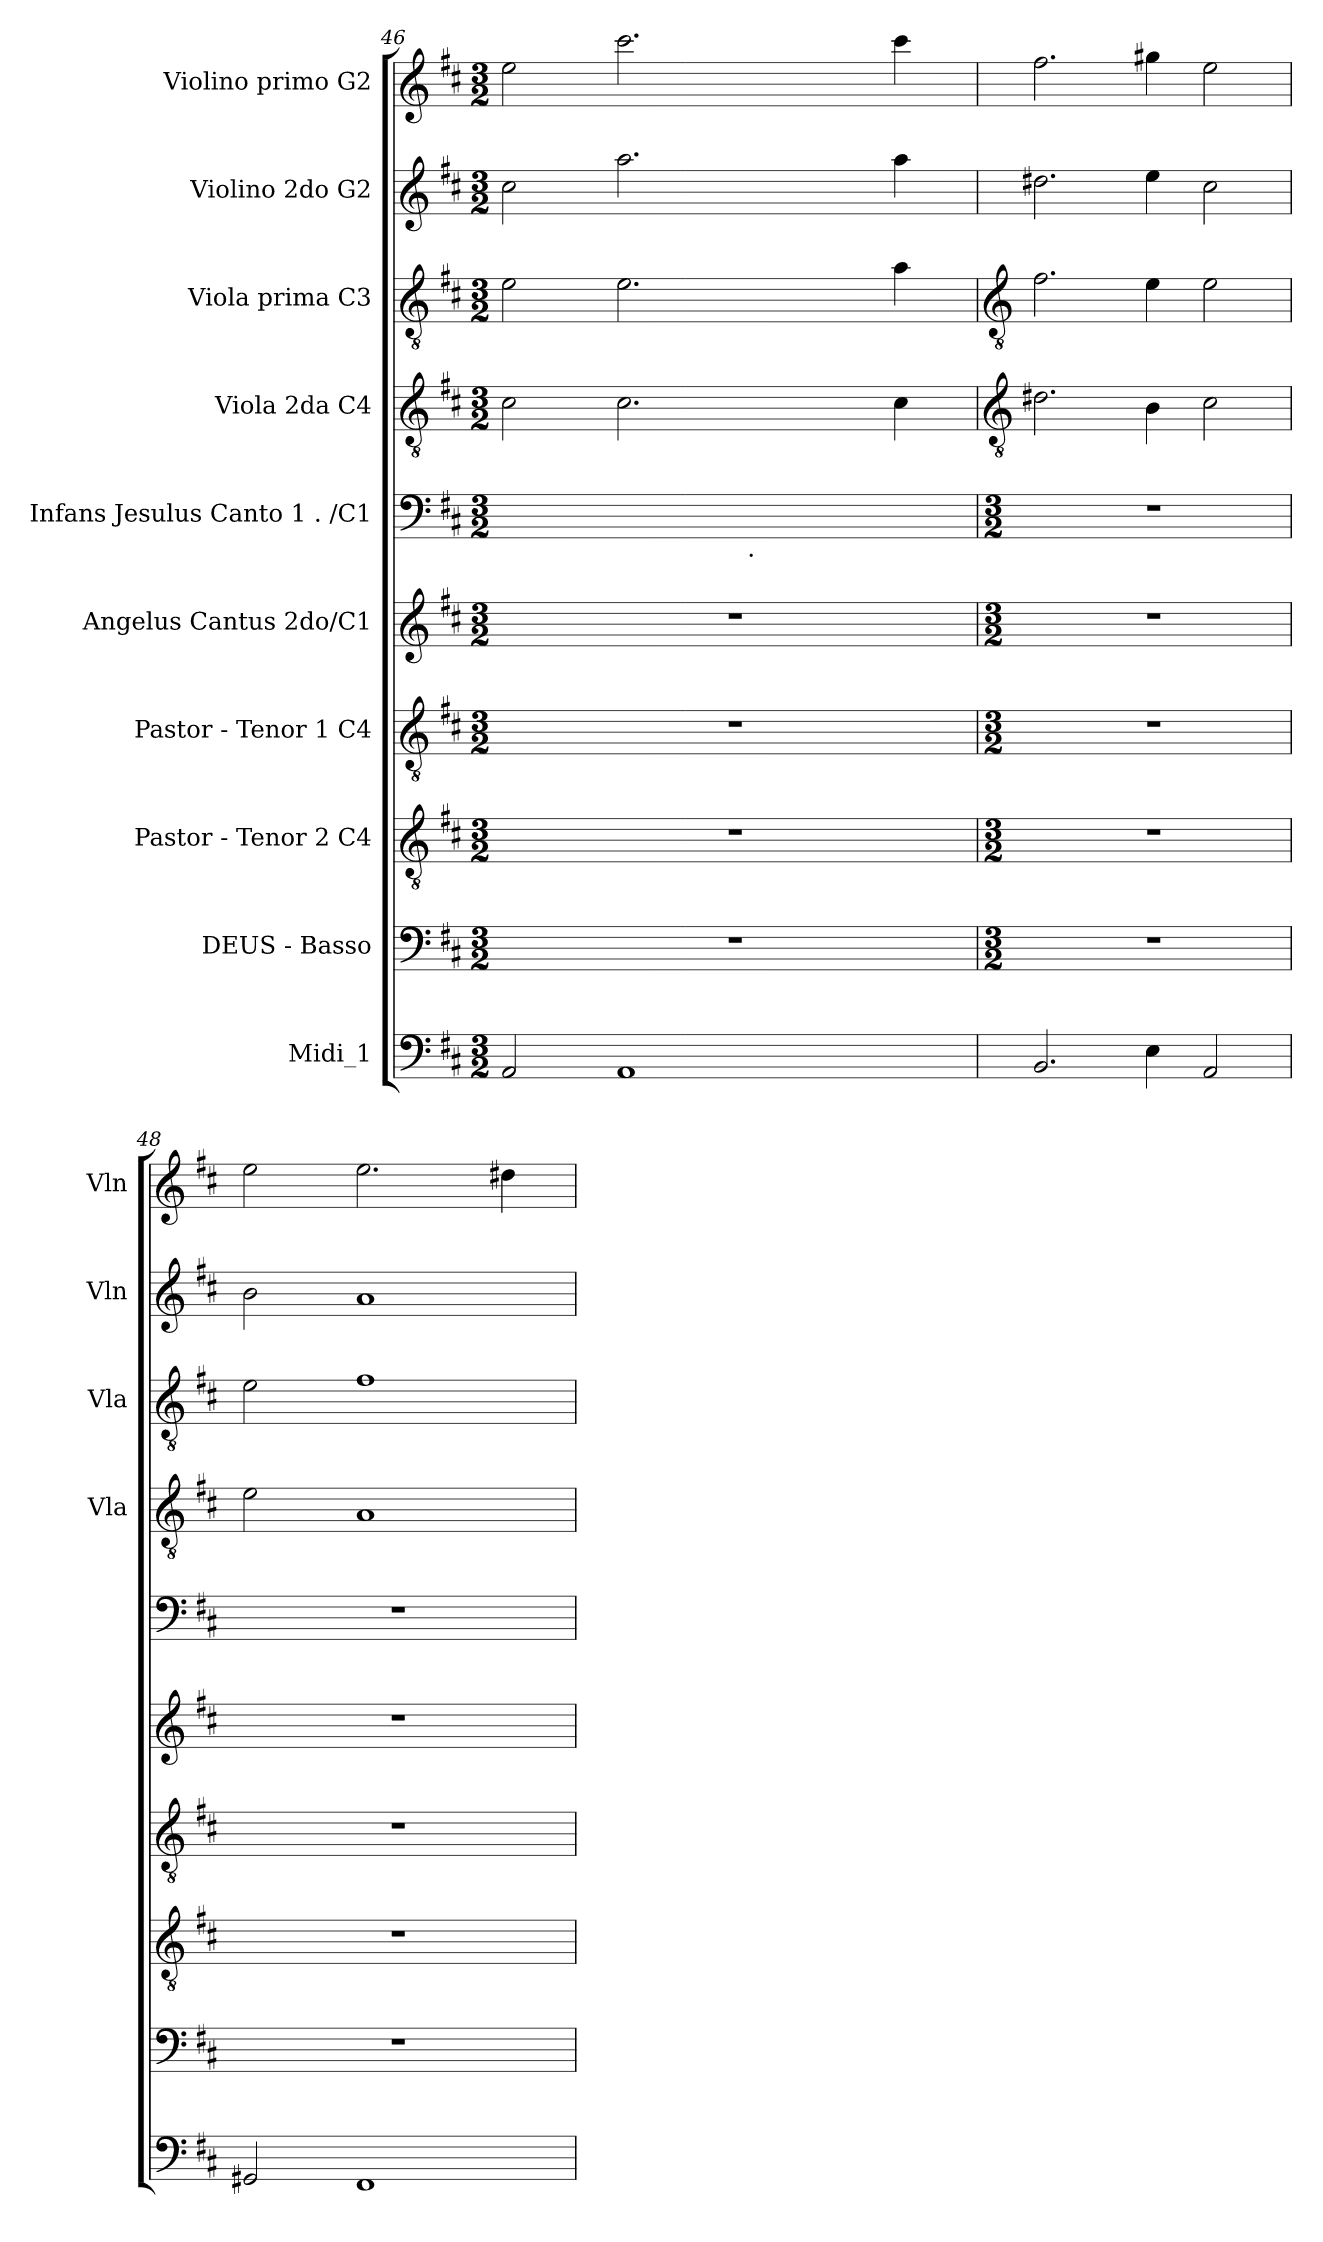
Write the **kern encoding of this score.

**kern	**kern	**kern	**kern	**kern	**kern	**kern	**kern	**kern	**kern
*part10	*part9	*part8	*part7	*part6	*part5	*part4	*part3	*part2	*part1
*staff10	*staff9	*staff8	*staff7	*staff6	*staff5	*staff4	*staff3	*staff2	*staff1
*I"Midi_1	*I"DEUS - Basso	*I"Pastor - Tenor 2  C4	*I"Pastor - Tenor 1  C4	*I"Angelus  Cantus 2do/C1	*I"Infans Jesulus  Canto 1 . /C1	*I"Viola 2da  C4	*I"Viola prima  C3	*I"Violino 2do  G2	*I"Violino primo  G2
*	*	*	*	*	*	*I'Vla	*I'Vla	*I'Vln	*I'Vln
*clefF4	*clefF4	*clefGv2	*clefGv2	*clefG2	*clefF4	*clefGv2	*clefGv2	*clefG2	*clefG2
*k[f#c#]	*k[f#c#]	*k[f#c#]	*k[f#c#]	*k[f#c#]	*k[f#c#]	*k[f#c#]	*k[f#c#]	*k[f#c#]	*k[f#c#]
*D:	*D:	*D:	*D:	*D:	*D:	*D:	*D:	*D:	*D:
*M3/2	*M3/2	*M3/2	*M3/2	*M3/2	*M3/2	*M3/2	*M3/2	*M3/2	*M3/2
=46	=46	=46	=46	=46	=46	=46	=46	=46	=46
2AA/	1.r	1.r	1.r	1.r	4ryy	2c#\	2e\	2cc#\	2ee\
.	.	.	.	.	4ryy	.	.	.	.
1AA	.	.	.	.	64ryy	2.c#\	2.e\	2.aa\	2.ccc#\
.	.	.	.	.	64ryy	.	.	.	.
.	.	.	.	.	64ryy	.	.	.	.
.	.	.	.	.	64ryy	.	.	.	.
.	.	.	.	.	64ryy	.	.	.	.
.	.	.	.	.	64ryy	.	.	.	.
.	.	.	.	.	64ryy	.	.	.	.
.	.	.	.	.	64ryy	.	.	.	.
.	.	.	.	.	64ryy	.	.	.	.
.	.	.	.	.	64ryy	.	.	.	.
.	.	.	.	.	64ryy	.	.	.	.
.	.	.	.	.	64ryy	.	.	.	.
!	!	!	!	!	!LO:TX:b:t=.	!	!	!	!
.	.	.	.	.	64ryy	.	.	.	.
.	.	.	.	.	4ryy	.	.	.	.
.	.	.	.	.	4ryy	.	.	.	.
.	.	.	.	.	4ryy	.	.	.	.
.	.	.	.	.	.	4c#\	4a\	4aa\	4ccc#\
.	.	.	.	.	64ryy	.	.	.	.
.	.	.	.	.	64ryy	.	.	.	.
.	.	.	.	.	64ryy	.	.	.	.
!!LO:LB:g=z
=47	=47	=47	=47	=47	=47	=47	=47	=47	=47
*	*	*	*	*	*	*clefGv2	*clefGv2	*	*
*	*M3/2	*M3/2	*M3/2	*M3/2	*M3/2	*	*	*	*
2.BB/	1.r	1.r	1.r	1.r	1.r	2.d#X\	2.f#\	2.dd#X\	2.ff#\
4E\	.	.	.	.	.	4B\	4e\	4ee\	4gg#X\
2AA/	.	.	.	.	.	2c#\	2e\	2cc#\	2ee\
=48	=48	=48	=48	=48	=48	=48	=48	=48	=48
2GG#X/	1.r	1.r	1.r	1.r	1.r	2e\	2e\	2b\	2ee\
1FF#	.	.	.	.	.	1A	1f#	1a	2.ee\
.	.	.	.	.	.	.	.	.	4dd#X\
=	=	=	=	=	=	=	=	=	=
*-	*-	*-	*-	*-	*-	*-	*-	*-	*-
